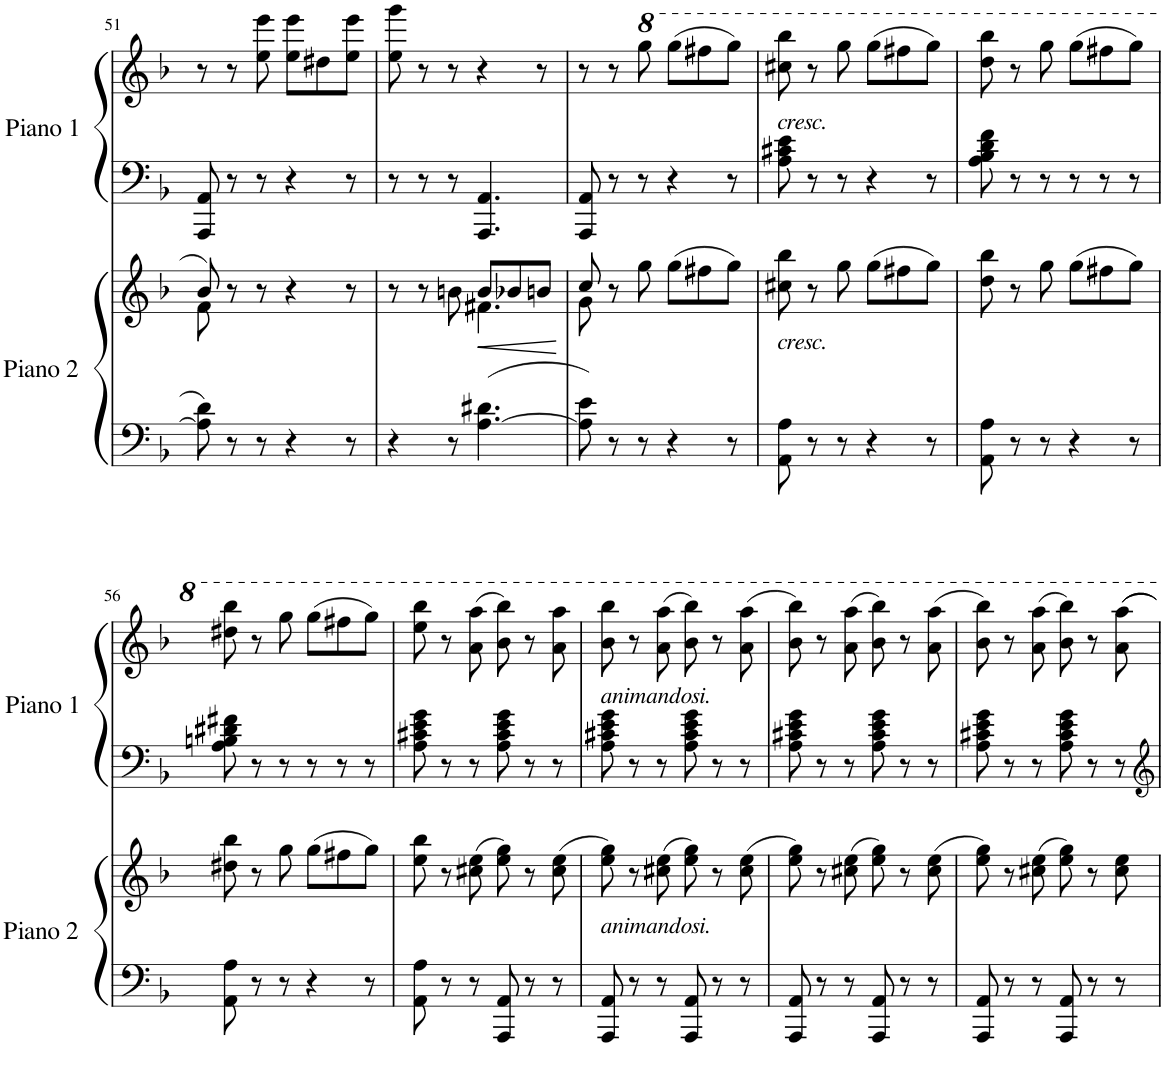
**kern	**kern	**dynam	**kern	**kern
*part2	*part2	*part2	*part1	*part1
*staff4	*staff3	*staff3/4	*staff2	*staff1
*I"Piano 2	*	*	*I"Piano 1	*
*I'Piano 2	*	*	*I'Piano 1	*
!!LO:PB:g=z
*clefF4	*clefG2	*	*clefF4	*clefG2
*k[b-]	*k[b-]	*	*k[b-]	*k[b-]
*M6/8	*M6/8	*	*M6/8	*M6/8
=51	=51	=51	=51	=51
*	*^	*	*	*
8A\] 8d\	8b-/	8f\	.	8AAA/ 8AA/	8r
8r	8r	2ryy	.	8r	8r
8r	8r	.	.	8r	8ee\ 8eee\
4r	4r	.	.	4r	8ee\ 8eee\L
.	.	.	.	.	8dd#X\
8r	8r	8ryy	.	8r	8ee\ 8eee\J
=52	=52	=52	=52	=52	=52
4r	8r	4.ryy	.	8r	8ee\ 8ggg\
.	8r	.	.	8r	8r
8r	8bn\	.	.	8r	8r
!	!	!	!LO:HP:b	!	!
[>4.A\ 4.d#X\	8b/L	4.f#X\	<	4.AAA/ 4.AA/	4r
.	8b-X/	.	.	.	.
.	8bn/J	.	.	.	8r
*	*v	*v	*	*	*
.	.	[	.	.
=53	=53	=53	=53	=53
*	*^	*	*	*
8A\] 8e\	8cc/	8g\	.	8AAA/ 8AA/	8r
8r	8r	2ryy	.	8r	8r
8r	8gg\	.	.	8r	8ggg\
4r	(>8gg\L	.	.	4r	(8ggg\L
.	8ff#X\	.	.	.	8fff#X\
8r	8gg\J)	8ryy	.	8r	8ggg\J)
=54	=54	=54	=54	=54	=54
!	!	!	!	!	!LO:TX:b:i:t=cresc.
!	!LO:TX:b:i:t=cresc.	!	!	!	!
*	*v	*v	*	*	*
8AA\ 8A\	8cc#X\ 8bb-\	.	8A\ 8c#X\ 8e\	8ccc#X\ 8bbb-\
8r	8r	.	8r	8r
8r	8gg\	.	8r	8ggg\
4r	(8gg\L	.	4r	(8ggg\L
.	8ff#X\	.	.	8fff#X\
8r	8gg\J)	.	8r	8ggg\J)
=55	=55	=55	=55	=55
8AA\ 8A\	8dd\ 8bb-\	.	8A\ 8B-\ 8d\ 8f\	8ddd\ 8bbb-\
8r	8r	.	8r	8r
8r	8gg\	.	8r	8ggg\
4r	(8gg\L	.	8r	(8ggg\L
.	8ff#X\	.	8r	8fff#X\
8r	8gg\J)	.	8r	8ggg\J)
!!LO:LB:g=z
=56	=56	=56	=56	=56
8AA\ 8A\	8dd#X\ 8bb-\	.	8A\ 8Bn\ 8d#X\ 8f#X\	8ddd#X\ 8bbb-\
8r	8r	.	8r	8r
8r	8gg\	.	8r	8ggg\
4r	(8gg\L	.	8r	(8ggg\L
.	8ff#X\	.	8r	8fff#X\
8r	8gg\J)	.	8r	8ggg\J)
=57	=57	=57	=57	=57
8AA\ 8A\	8ee\ 8bb-\	.	8A\ 8c#X\ 8e\ 8g\	8eee\ 8bbb-\
8r	8r	.	8r	8r
8r	(8cc#X\ 8ee\	.	8r	(8aa\ 8aaa\
8AAA/ 8AA/	8ee\ 8gg\)	.	8A\ 8c#\ 8e\ 8g\	8bb-\ 8bbb-\)
8r	8r	.	8r	8r
8r	(8cc#\ 8ee\	.	8r	8aa\ 8aaa\
=58	=58	=58	=58	=58
!	!	!	!	!LO:TX:b:i:t=animandosi.
!	!LO:TX:b:i:t=animandosi.	!	!	!
8AAA/ 8AA/	8ee\ 8gg\)	.	8A\ 8c#X\ 8e\ 8g\	8bb-\ 8bbb-\
8r	8r	.	8r	8r
8r	(8cc#X\ 8ee\	.	8r	(8aa\ 8aaa\
8AAA/ 8AA/	8ee\ 8gg\)	.	8A\ 8c#\ 8e\ 8g\	8bb-\ 8bbb-\)
8r	8r	.	8r	8r
8r	(8cc#\ 8ee\	.	8r	(8aa\ 8aaa\
=59	=59	=59	=59	=59
8AAA/ 8AA/	8ee\ 8gg\)	.	8A\ 8c#X\ 8e\ 8g\	8bb-\ 8bbb-\)
8r	8r	.	8r	8r
8r	(8cc#X\ 8ee\	.	8r	(8aa\ 8aaa\
8AAA/ 8AA/	8ee\ 8gg\)	.	8A\ 8c#\ 8e\ 8g\	8bb-\ 8bbb-\)
8r	8r	.	8r	8r
8r	(8cc#\ 8ee\	.	8r	(8aa\ 8aaa\
=60	=60	=60	=60	=60
8AAA/ 8AA/	8ee\ 8gg\)	.	8A\ 8c#X\ 8e\ 8g\	8bb-\ 8bbb-\)
8r	8r	.	8r	8r
8r	(8cc#X\ 8ee\	.	8r	(8aa\ 8aaa\
8AAA/ 8AA/	8ee\ 8gg\)	.	8A\ 8c#\ 8e\ 8g\	8bb-\ 8bbb-\)
8r	8r	.	8r	8r
8r	8cc#\ 8ee\	.	8r	8aa\ 8aaa\
=	=	=	=	=
*-	*-	*-	*-	*-
